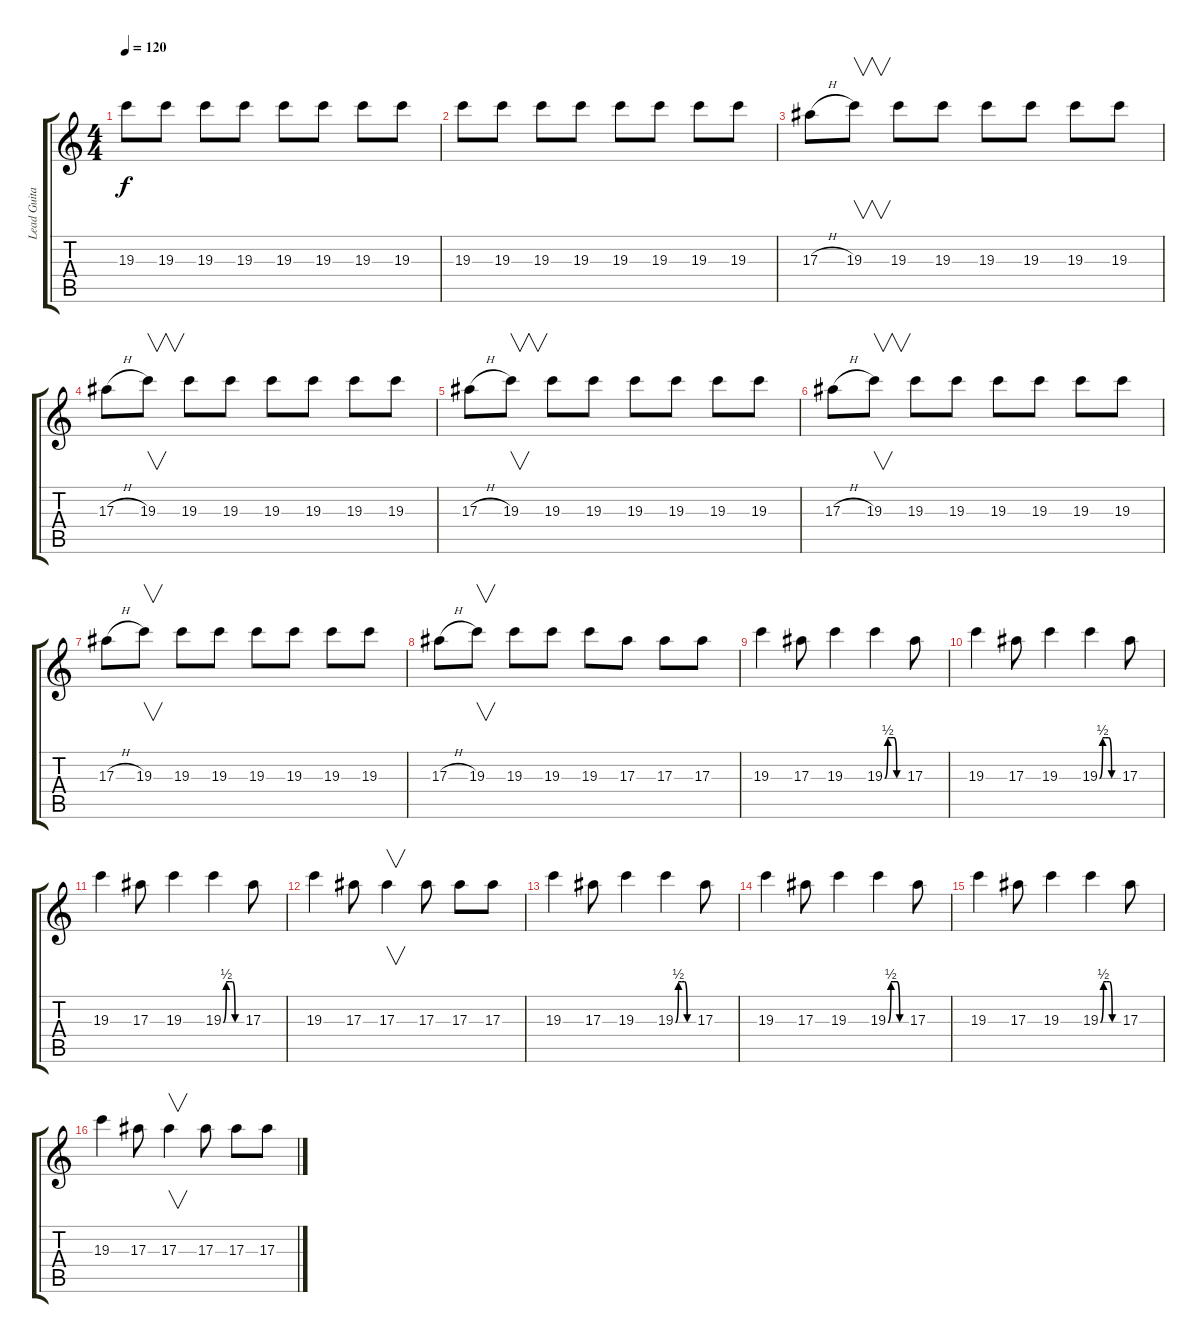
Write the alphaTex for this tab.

\track ("Lead Guitar" "Lead Guita") {instrument distortionguitar}
\staff {score tabs}
\tuning (D4 A3 F3 C3 G2 C2) {hide}
\ts (4 4)
\tempo 120
\clef g2
\ks c
19.3.8{dy f} 19.3.8 19.3.8 19.3.8 19.3.8 19.3.8 19.3.8 19.3.8 |
19.3.8 19.3.8 19.3.8 19.3.8 19.3.8 19.3.8 19.3.8 19.3.8 |
17.3{h}.8 19.3.8{v} 19.3.8 19.3.8 19.3.8 19.3.8 19.3.8 19.3.8 |
17.3{h}.8 19.3.8{v} 19.3.8 19.3.8 19.3.8 19.3.8 19.3.8 19.3.8 |
17.3{h}.8 19.3.8{v} 19.3.8 19.3.8 19.3.8 19.3.8 19.3.8 19.3.8 |
17.3{h}.8 19.3.8{v} 19.3.8 19.3.8 19.3.8 19.3.8 19.3.8 19.3.8 |
17.3{h}.8 19.3.8{v} 19.3.8 19.3.8 19.3.8 19.3.8 19.3.8 19.3.8 |
17.3{h}.8 19.3.8{v} 19.3.8 19.3.8 19.3.8 17.3.8 17.3.8 17.3.8 |
19.3.4 17.3.8 19.3.4 19.3{be (custom 0 0 10 2 20 2 30 2 39 0 60 0)}.4 17.3.8 |
19.3.4 17.3.8 19.3.4 19.3{be (custom 0 0 10 2 20 2 30 2 39 0 60 0)}.4 17.3.8 |
19.3.4 17.3.8 19.3.4 19.3{be (custom 0 0 10 2 20 2 30 2 39 0 60 0)}.4 17.3.8 |
19.3.4 17.3.8 17.3.4{v} 17.3.8 17.3.8 17.3.8 |
19.3.4 17.3.8 19.3.4 19.3{be (custom 0 0 10 2 20 2 30 2 39 0 60 0)}.4 17.3.8 |
19.3.4 17.3.8 19.3.4 19.3{be (custom 0 0 10 2 20 2 30 2 39 0 60 0)}.4 17.3.8 |
19.3.4 17.3.8 19.3.4 19.3{be (custom 0 0 10 2 20 2 30 2 39 0 60 0)}.4 17.3.8 |
19.3.4 17.3.8 17.3.4{v} 17.3.8 17.3.8 17.3.8
